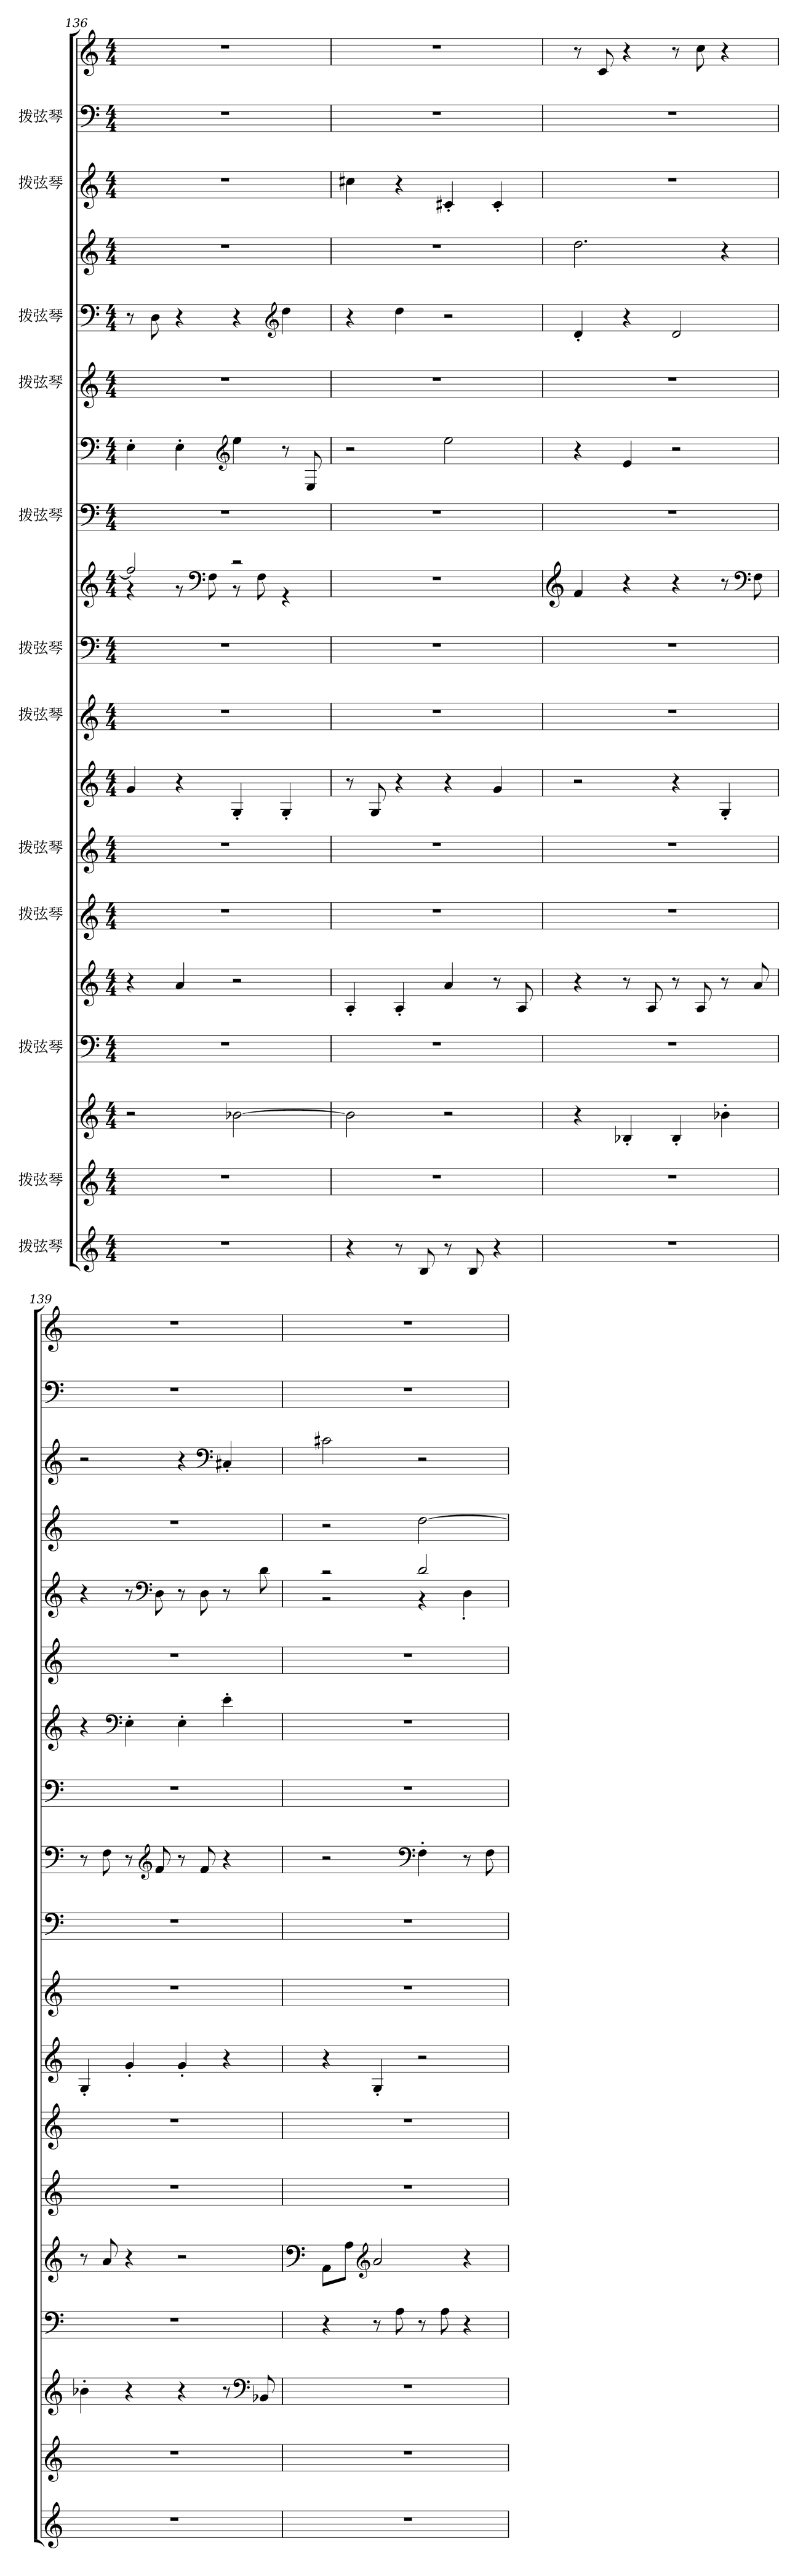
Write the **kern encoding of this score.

**kern	**kern	**kern	**kern	**kern	**kern	**kern	**kern	**kern	**kern	**kern	**kern	**kern	**kern	**kern	**kern	**kern	**kern	**kern
*part12	*part11	*part11	*part10	*part10	*part9	*part8	*part8	*part7	*part6	*part6	*part5	*part5	*part4	*part3	*part3	*part2	*part1	*part1
*staff19	*staff18	*staff17	*staff16	*staff15	*staff14	*staff13	*staff12	*staff11	*staff10	*staff9	*staff8	*staff7	*staff6	*staff5	*staff4	*staff3	*staff2	*staff1
*I"拨弦琴	*I"拨弦琴	*	*I"拨弦琴	*	*I"拨弦琴	*I"拨弦琴	*	*I"拨弦琴	*I"拨弦琴	*	*I"拨弦琴	*	*I"拨弦琴	*I"拨弦琴	*	*I"拨弦琴	*I"拨弦琴	*
*clefG2	*clefG2	*clefG2	*clefF4	*clefG2	*clefG2	*clefG2	*clefG2	*clefG2	*clefF4	*clefG2	*clefF4	*clefF4	*clefG2	*clefF4	*clefG2	*clefG2	*clefF4	*clefG2
*k[]	*k[]	*k[]	*k[]	*k[]	*k[]	*k[]	*k[]	*k[]	*k[]	*k[]	*k[]	*k[]	*k[]	*k[]	*k[]	*k[]	*k[]	*k[]
*M4/4	*M4/4	*M4/4	*M4/4	*M4/4	*M4/4	*M4/4	*M4/4	*M4/4	*M4/4	*M4/4	*M4/4	*M4/4	*M4/4	*M4/4	*M4/4	*M4/4	*M4/4	*M4/4
=136	=136	=136	=136	=136	=136	=136	=136	=136	=136	=136	=136	=136	=136	=136	=136	=136	=136	=136
*	*	*	*	*	*	*	*	*	*	*^	*	*	*	*	*	*	*	*
1r	1r	2r	1r	4r	1r	1r	4g/	1r	1r	2ff/]	4r	1r	4E'\	1r	8r	1r	1r	1r	1r
.	.	.	.	.	.	.	.	.	.	.	.	.	.	.	8D\	.	.	.	.
.	.	.	.	4a/	.	.	4r	.	.	.	8r	.	4E'\	.	4r	.	.	.	.
*	*	*	*	*	*	*	*	*	*	*clefF4	*	*	*	*	*	*	*	*	*
.	.	.	.	.	.	.	.	.	.	.	8F\	.	.	.	.	.	.	.	.
*	*	*	*	*	*	*	*	*	*	*	*	*	*clefG2	*	*	*	*	*	*
.	.	[2b-X\	.	2r	.	.	4G'/	.	.	2r	8r	.	4ee\	.	4r	.	.	.	.
.	.	.	.	.	.	.	.	.	.	.	8F\	.	.	.	.	.	.	.	.
*	*	*	*	*	*	*	*	*	*	*	*	*	*	*	*clefG2	*	*	*	*
.	.	.	.	.	.	.	4G'/	.	.	.	4r	.	8r	.	4dd\	.	.	.	.
.	.	.	.	.	.	.	.	.	.	.	.	.	8E/	.	.	.	.	.	.
*	*	*	*	*	*	*	*	*	*	*v	*v	*	*	*	*	*	*	*	*
=137	=137	=137	=137	=137	=137	=137	=137	=137	=137	=137	=137	=137	=137	=137	=137	=137	=137	=137
4r	1r	2b-\]	1r	4A'/	1r	1r	8r	1r	1r	1r	1r	2r	1r	4r	1r	4cc#X\	1r	1r
.	.	.	.	.	.	.	8G/	.	.	.	.	.	.	.	.	.	.	.
8r	.	.	.	4A'/	.	.	4r	.	.	.	.	.	.	4dd\	.	4r	.	.
8B/	.	.	.	.	.	.	.	.	.	.	.	.	.	.	.	.	.	.
8r	.	2r	.	4a/	.	.	4r	.	.	.	.	2ee\	.	2r	.	4c#X'/	.	.
8B/	.	.	.	.	.	.	.	.	.	.	.	.	.	.	.	.	.	.
4r	.	.	.	8r	.	.	4g/	.	.	.	.	.	.	.	.	4c#'/	.	.
.	.	.	.	8A/	.	.	.	.	.	.	.	.	.	.	.	.	.	.
!!LO:PB:g=z
=138	=138	=138	=138	=138	=138	=138	=138	=138	=138	=138	=138	=138	=138	=138	=138	=138	=138	=138
*	*	*	*	*	*	*	*	*	*	*clefG2	*	*	*	*	*	*	*	*
1r	1r	4r	1r	4r	1r	1r	2r	1r	1r	4f/	1r	4r	1r	4d'/	2.dd\	1r	1r	8r
.	.	.	.	.	.	.	.	.	.	.	.	.	.	.	.	.	.	8c/
.	.	4B-X'/	.	8r	.	.	.	.	.	4r	.	4e/	.	4r	.	.	.	4r
.	.	.	.	8A/	.	.	.	.	.	.	.	.	.	.	.	.	.	.
.	.	4B-'/	.	8r	.	.	4r	.	.	4r	.	2r	.	2d/	.	.	.	8r
.	.	.	.	8A/	.	.	.	.	.	.	.	.	.	.	.	.	.	8cc\
.	.	4b-X'\	.	8r	.	.	4G'/	.	.	8r	.	.	.	.	4r	.	.	4r
*	*	*	*	*	*	*	*	*	*	*clefF4	*	*	*	*	*	*	*	*
.	.	.	.	8a/	.	.	.	.	.	8F\	.	.	.	.	.	.	.	.
=139	=139	=139	=139	=139	=139	=139	=139	=139	=139	=139	=139	=139	=139	=139	=139	=139	=139	=139
1r	1r	4b-X'\	1r	8r	1r	1r	4G'/	1r	1r	8r	1r	4r	1r	4r	1r	2r	1r	1r
.	.	.	.	8a/	.	.	.	.	.	8F\	.	.	.	.	.	.	.	.
*	*	*	*	*	*	*	*	*	*	*	*	*clefF4	*	*	*	*	*	*
.	.	4r	.	4r	.	.	4g'/	.	.	8r	.	4E'\	.	8r	.	.	.	.
*	*	*	*	*	*	*	*	*	*	*clefG2	*	*	*	*clefF4	*	*	*	*
.	.	.	.	.	.	.	.	.	.	8f/	.	.	.	8D\	.	.	.	.
.	.	4r	.	2r	.	.	4g'/	.	.	8r	.	4E'\	.	8r	.	4r	.	.
.	.	.	.	.	.	.	.	.	.	8f/	.	.	.	8D\	.	.	.	.
*	*	*	*	*	*	*	*	*	*	*	*	*	*	*	*	*clefF4	*	*
.	.	8r	.	.	.	.	4r	.	.	4r	.	4e'\	.	8r	.	4C#X'/	.	.
*	*	*clefF4	*	*	*	*	*	*	*	*	*	*	*	*	*	*	*	*
.	.	8BB-X/	.	.	.	.	.	.	.	.	.	.	.	8d\	.	.	.	.
=140	=140	=140	=140	=140	=140	=140	=140	=140	=140	=140	=140	=140	=140	=140	=140	=140	=140	=140
*	*	*	*	*clefF4	*	*	*	*	*	*	*	*	*	*	*	*	*	*
*	*	*	*	*	*	*	*	*	*	*	*	*	*	*^	*	*	*	*
1r	1r	1r	4r	8AA\L	1r	1r	4r	1r	1r	2r	1r	1r	1r	2r	2r	2r	2c#X\	1r	1r
.	.	.	.	8A\J	.	.	.	.	.	.	.	.	.	.	.	.	.	.	.
*	*	*	*	*clefG2	*	*	*	*	*	*	*	*	*	*	*	*	*	*	*
.	.	.	8r	2a/	.	.	4G'/	.	.	.	.	.	.	.	.	.	.	.	.
.	.	.	8A\	.	.	.	.	.	.	.	.	.	.	.	.	.	.	.	.
*	*	*	*	*	*	*	*	*	*	*clefF4	*	*	*	*	*	*	*	*	*
.	.	.	8r	.	.	.	2r	.	.	4F'\	.	.	.	2d/	4r	[2dd\	2r	.	.
.	.	.	8A\	.	.	.	.	.	.	.	.	.	.	.	.	.	.	.	.
.	.	.	4r	4r	.	.	.	.	.	8r	.	.	.	.	4D'\	.	.	.	.
.	.	.	.	.	.	.	.	.	.	8F\	.	.	.	.	.	.	.	.	.
*	*	*	*	*	*	*	*	*	*	*	*	*	*	*v	*v	*	*	*	*
=	=	=	=	=	=	=	=	=	=	=	=	=	=	=	=	=	=	=
*-	*-	*-	*-	*-	*-	*-	*-	*-	*-	*-	*-	*-	*-	*-	*-	*-	*-	*-
